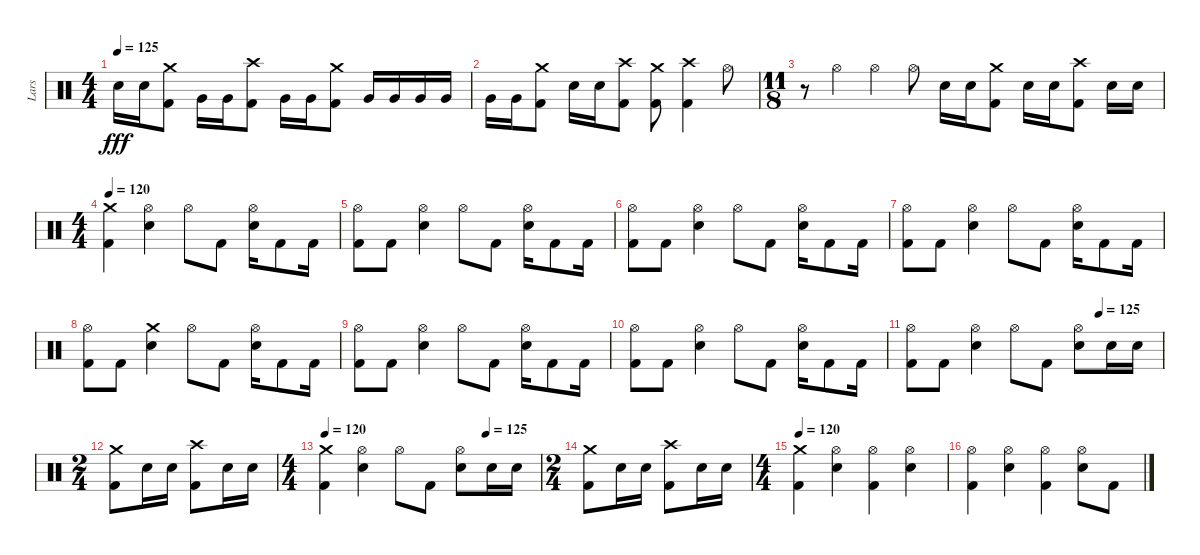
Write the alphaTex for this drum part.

\track ("Lars" "Lars") {instrument percussion}
\staff {score}
\articulation defaults
\ts (4 4)
\tempo 125
\clef neutral
\ks c "Electric Snare (hit)".16{dy fff} "Electric Snare (hit)".16
("Crash medium (hit)" "Kick (hit) 2").8 "Very Low Tom (hit)".16 "Very Low Tom (hit)".16 ("Crash high (hit)" "Kick (hit) 2").8 "Very Low Tom (hit)".16 "Very Low Tom (hit)".16 ("Crash medium (hit)" "Kick (hit) 2").8 "Very Low Tom (hit)".16 "Very Low Tom (hit)".16 "Very Low Tom (hit)".16 "Very Low Tom (hit)".16 |
"Very Low Tom (hit)".16 "Very Low Tom (hit)".16 ("Crash medium (hit)" "Kick (hit) 2").8 "Electric Snare (hit)".16 "Electric Snare (hit)".16 ("Crash high (hit)" "Kick (hit) 2").8 ("Crash medium (hit)" "Kick (hit) 2").8 ("Crash high (hit)" "Kick (hit) 2").4 "Hi-Hat (open)".8 |
\ts (11 8)
r.8 "Hi-Hat (open)".4 "Hi-Hat (open)".4 "Hi-Hat (open)".8 "Electric Snare (hit)".16 "Electric Snare (hit)".16 ("Crash medium (hit)" "Kick (hit) 2").8 "Electric Snare (hit)".16 "Electric Snare (hit)".16 ("Crash high (hit)" "Kick (hit) 2").8 "Electric Snare (hit)".16 "Electric Snare (hit)".16 |
\ts (4 4)
\tempo 120
("Crash medium (hit)" "Kick (hit) 2").4 ("Hi-Hat (open)" "Electric Snare (hit)").4 "Hi-Hat (open)".8 "Kick (hit) 2".8 ("Hi-Hat (open)" "Electric Snare (hit)").16 "Kick (hit) 2".8 "Kick (hit) 2".16 |
("Hi-Hat (open)" "Kick (hit) 2").8 "Kick (hit) 2".8 ("Hi-Hat (open)" "Electric Snare (hit)").4 "Hi-Hat (open)".8 "Kick (hit) 2".8 ("Hi-Hat (open)" "Electric Snare (hit)").16 "Kick (hit) 2".8 "Kick (hit) 2".16 |
("Hi-Hat (open)" "Kick (hit) 2").8 "Kick (hit) 2".8 ("Hi-Hat (open)" "Electric Snare (hit)").4 "Hi-Hat (open)".8 "Kick (hit) 2".8 ("Hi-Hat (open)" "Electric Snare (hit)").16 "Kick (hit) 2".8 "Kick (hit) 2".16 |
("Hi-Hat (open)" "Kick (hit) 2").8 "Kick (hit) 2".8 ("Hi-Hat (open)" "Electric Snare (hit)").4 "Hi-Hat (open)".8 "Kick (hit) 2".8 ("Hi-Hat (open)" "Electric Snare (hit)").16 "Kick (hit) 2".8 "Kick (hit) 2".16 |
("Hi-Hat (open)" "Kick (hit) 2").8 "Kick (hit) 2".8 ("Crash medium (hit)" "Electric Snare (hit)").4 "Hi-Hat (open)".8 "Kick (hit) 2".8 ("Hi-Hat (open)" "Electric Snare (hit)").16 "Kick (hit) 2".8 "Kick (hit) 2".16 |
("Hi-Hat (open)" "Kick (hit) 2").8 "Kick (hit) 2".8 ("Hi-Hat (open)" "Electric Snare (hit)").4 "Hi-Hat (open)".8 "Kick (hit) 2".8 ("Hi-Hat (open)" "Electric Snare (hit)").16 "Kick (hit) 2".8 "Kick (hit) 2".16 |
("Hi-Hat (open)" "Kick (hit) 2").8 "Kick (hit) 2".8 ("Hi-Hat (open)" "Electric Snare (hit)").4 "Hi-Hat (open)".8 "Kick (hit) 2".8 ("Hi-Hat (open)" "Electric Snare (hit)").16 "Kick (hit) 2".8 "Kick (hit) 2".16 |
\tempo (125 0.75)
("Hi-Hat (open)" "Kick (hit) 2").8 "Kick (hit) 2".8 ("Hi-Hat (open)" "Electric Snare (hit)").4 "Hi-Hat (open)".8 "Kick (hit) 2".8 ("Hi-Hat (open)" "Electric Snare (hit)").8 "Electric Snare (hit)".16 "Electric Snare (hit)".16 |
\ts (2 4)
("Crash medium (hit)" "Kick (hit) 2").8 "Electric Snare (hit)".16 "Electric Snare (hit)".16 ("Crash high (hit)" "Kick (hit) 2").8 "Electric Snare (hit)".16 "Electric Snare (hit)".16 |
\ts (4 4)
\tempo 120
\tempo (125 0.75)
("Crash medium (hit)" "Kick (hit) 2").4 ("Hi-Hat (open)" "Electric Snare (hit)").4 "Hi-Hat (open)".8 "Kick (hit) 2".8 ("Hi-Hat (open)" "Electric Snare (hit)").8 "Electric Snare (hit)".16 "Electric Snare (hit)".16 |
\ts (2 4)
("Crash medium (hit)" "Kick (hit) 2").8 "Electric Snare (hit)".16 "Electric Snare (hit)".16 ("Crash high (hit)" "Kick (hit) 2").8 "Electric Snare (hit)".16 "Electric Snare (hit)".16 |
\ts (4 4)
\tempo 120
("Crash medium (hit)" "Kick (hit) 2").4 ("Hi-Hat (open)" "Electric Snare (hit)").4 ("Hi-Hat (open)" "Kick (hit) 2").4 ("Hi-Hat (open)" "Electric Snare (hit)").4 |
("Hi-Hat (open)" "Kick (hit) 2").4 ("Hi-Hat (open)" "Electric Snare (hit)").4 ("Hi-Hat (open)" "Kick (hit) 2").4 ("Hi-Hat (open)" "Electric Snare (hit)").8 "Kick (hit) 2".8
